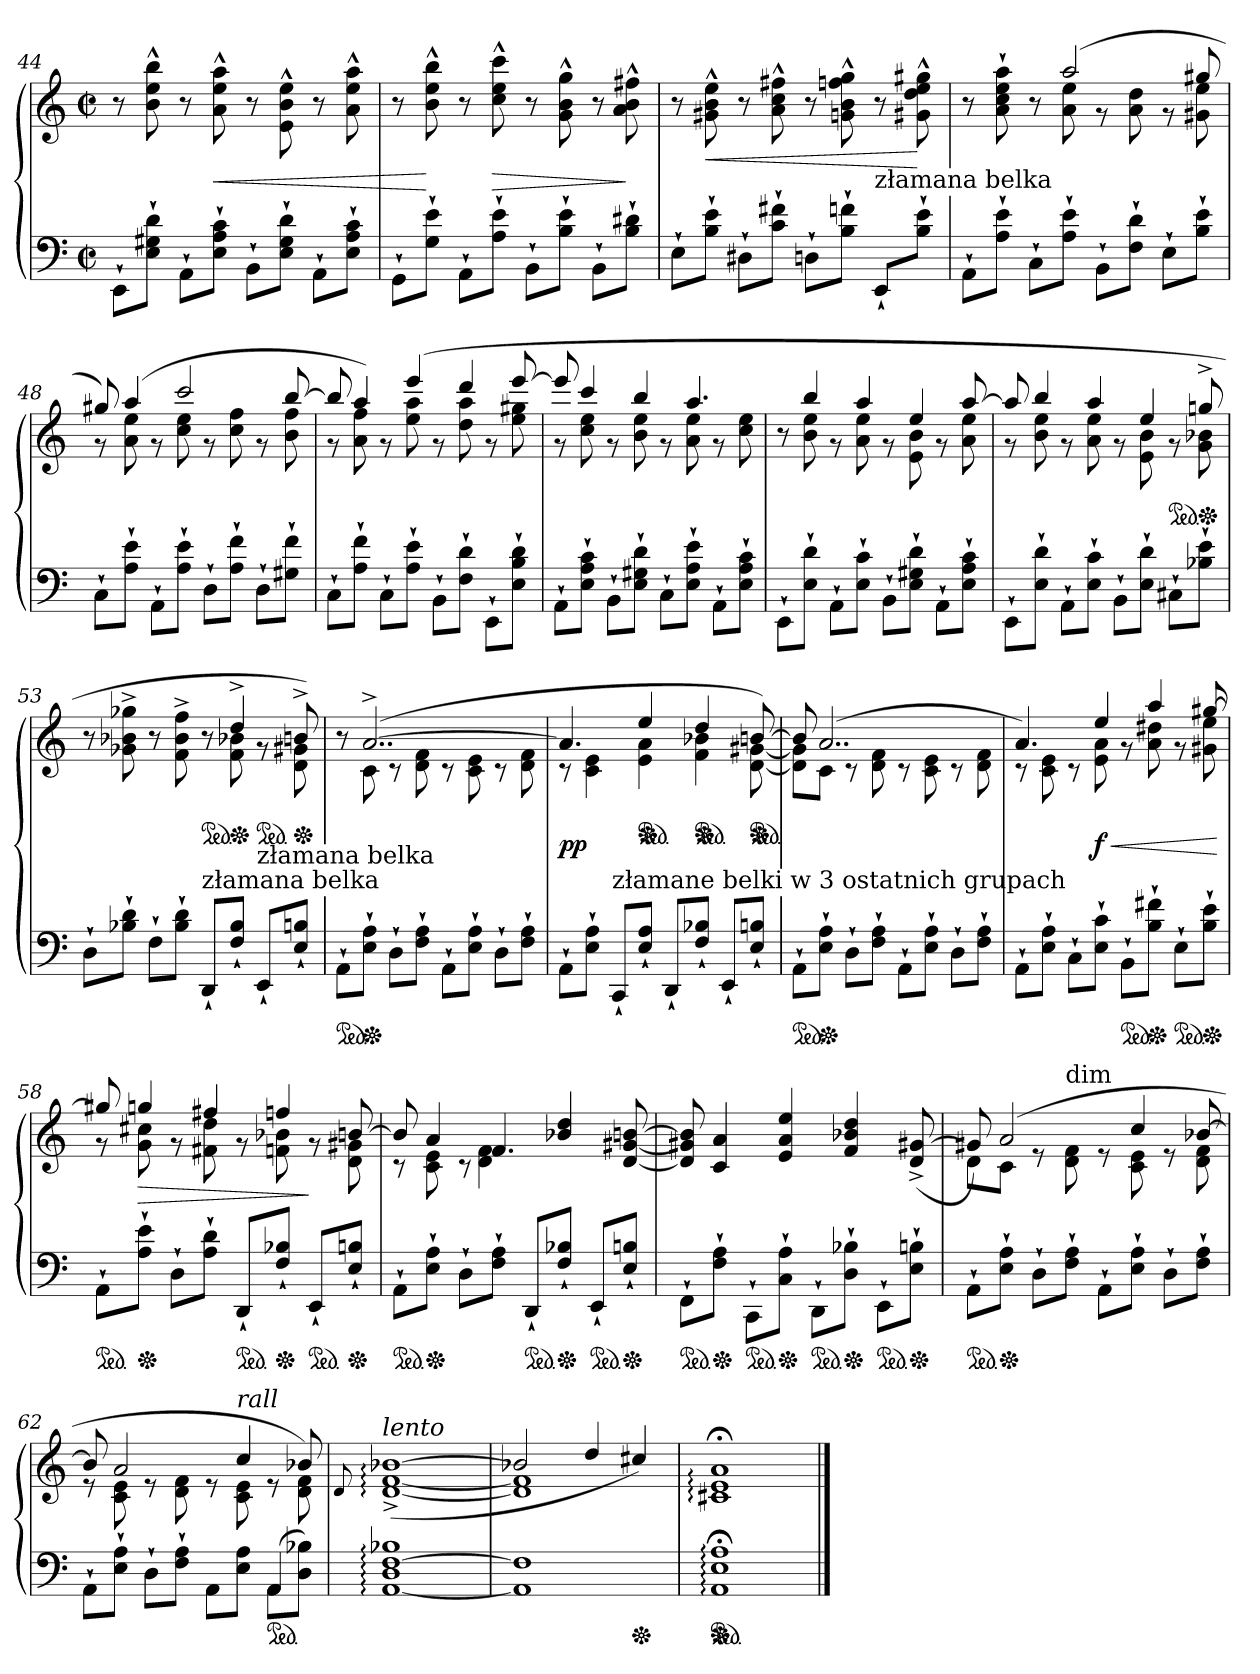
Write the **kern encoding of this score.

**kern	**kern	**dynam
*part1	*part1	*part1
*staff2	*staff1	*staff1/2
*clefF4	*clefG2	*
*k[]	*k[]	*
*M2/2	*M2/2	*
*met(c|)	*met(c|)	*
=44	=44	=44
8EE`>\L	8r	.
8E`>\ 8G#X`>\ 8d`>\J	8b^^> 8ee^^> 8bb^^>	.
8AA`>L	8r	.
8E`> 8A`> 8c`>J	8a^^> 8ee^^> 8aa^^>	<
8BB`>L	8r	.
8E`> 8G#`> 8d`>J	8e^^>\ 8b^^>\ 8ee^^>\	.
8AA`>L	8r	.
8E`> 8A`> 8c`>J	8a^^> 8ee^^> 8aa^^>	.
=45	=45	=45
8GG`>L	8r	.
8G`> 8e`>J	8b^^> 8ee^^> 8bb^^>	[
8AA`>L	8r	.
8A`> 8e`>J	8cc^^> 8ee^^> 8ccc^^>	>
8BB`>L	8r	.
8B`> 8e`>J	8g^^> 8b^^> 8gg^^>	.
8BB`>L	8r	.
8B`> 8d#X`>J	8a^^> 8b^^> 8ff#X^^>	]
=46	=46	=46
8E`>L	8r	.
8B`> 8e`>J	8g#X^^> 8b^^> 8ee^^>	<
8D#X`>L	8r	.
8c`> 8f#X`>J	8a^^> 8cc^^> 8ff#X^^>	.
8Dn`>L	8r	.
8B`> 8fn`>J	8gn^^> 8b^^> 8ffn^^> 8gg^^>	.
!LO:TX:a:t=złamana belka	!	!
8EE`>/L	8r	.
8B`>\ 8e`>\J	8g#X^^> 8dd^^> 8ee^^> 8gg#X^^>	[
=47	=47	=47
*	*^	*
8AA`>L	4.rbbbyy	8r	.
8A`> 8e`>J	.	8a`> 8cc`> 8ee`> 8aa`>	.
8C`>L	.	8r	.
8A`> 8e`>J	(2aa	8a 8ee	.
8BB`>L	.	8r	.
8F`> 8d`>J	.	8a 8dd	.
8E`>L	.	8r	.
8B`> 8e`>J	8gg#X	8g#X 8ee	.
=48	=48	=48	=48
8C`>L	8gg#X)	8r	.
8A`> 8e`>J	(4aa	8a 8ee	.
8AA`>L	.	8r	.
8A`> 8e`>J	2ccc	8cc 8ee	.
8D`>L	.	8r	.
8A`> 8f`>J	.	8cc 8ff	.
8D`>L	.	8r	.
8G#X`> 8f`>J	[8bb	8b 8ff	.
=49	=49	=49	=49
8C`>L	8bb]	8r	.
8A`> 8f`>J	4aa)	8a 8ff	.
8C`>L	.	8r	.
8A`> 8e`>J	(4eee	8ee 8aa	.
8BB`>L	.	8r	.
8F`> 8d`>J	4ddd	8dd 8aa	.
8EE`>\L	.	8r	.
8E`>\ 8B`>\ 8d`>\J	[8eee	8ee 8gg#X	.
=50	=50	=50	=50
8AA`>L	8eee]	8r	.
8E`> 8A`> 8c`>J	4ccc	8cc 8ee	.
8BB`>L	.	8r	.
8E`> 8G#X`> 8d`>J	4bb	8b 8ee	.
8C`>L	.	8r	.
8E`> 8A`> 8e`>J	4.aa	8a 8ee	.
8AA`>L	.	8r	.
8E`> 8A`> 8c`>J	.	8cc 8ee	.
=51	=51	=51	=51
8EE`>\L	8rbbbyy	8r	.
8E`>\ 8d`>\J	4bb	8b 8ee	.
8AA`>L	.	8r	.
8E`> 8c`>J	4aa	8a 8ee	.
8BB`>L	.	8r	.
8E`> 8G#X`> 8d`>J	4ee	8e 8b	.
8AA`>L	.	8r	.
8E`> 8A`> 8c`>J	[8aa	8a 8ee	.
=52	=52	=52	=52
8EE`>\L	8aa]	8r	.
8E`>\ 8d`>\J	4bb	8b 8ee	.
8AA`>L	.	8r	.
8E`> 8c`>J	4aa	8a 8ee	.
8BB`>L	.	8r	.
8E`> 8d`>J	4ee	8e 8b	.
*	*ped	*	*
8C#X`>L	.	8r	.
*	*Xped	*	*
8B-X`> 8e`>J	8ggn^>	8g 8b-X	.
=53	=53	=53	=53
*^	*	*	*
8D`>\L	2ryy	2rbbbyy	8r	.
8B-X`>\ 8d`>\J	.	.	8g-X^> 8b-X^> 8gg-X^>	.
8F`>\L	.	.	8r	.
8B-`>\ 8d`>\J	.	.	8f^> 8b-^> 8ff^>	.
!LO:TX:a:t=złamana belka	!	!	!	!
*	*	*ped	*	*
2rcyy	8DD`>/L	8rcccyy	8r	.
*	*	*Xped	*	*
.	8F`>\ 8B-`>\J	4dd^>	8f 8b-X	.
!	!LO:TX:a:t=złamana belka	!	!	!
*	*	*ped	*	*
.	8EE`>/L	.	8rg	.
*	*	*Xped	*	*
.	8E`>\ 8Bn`>\J	8bn^>)	8d 8g#X	.
*v	*v	*	*	*
=54	=54	=54	=54
*ped	*	*	*
8AA`>\L	8r	8rcccyy	.
*Xped	*	*	*
8E`>\ 8A`>\J	([2..a^	8c	.
8D`>L	.	8r	.
8F`> 8A`>J	.	8d 8f	.
8AA`>\L	.	8rc	.
8E`>\ 8A`>\J	.	8c 8e	.
8D`>L	.	8rc	.
8F`> 8A`>J	.	8d 8f	.
=55	=55	=55	=55
8AA`>\L	4.a]	8rc	pp
8E`>\ 8A`>\J	.	4c 4e	.
!LO:TX:a:t=złamane belki w 3 ostatnich grupach	!	!	!
*	*ped	*	*
8CC`>/L	.	.	.
*	*Xped	*	*
8E`>\ 8A`>\J	4ee	4e 4a	.
*	*ped	*	*
8DD`>/L	.	.	.
*	*Xped	*	*
8F`>\ 8B-X`>\J	4dd	4f 4b-X	.
*	*ped	*	*
8EE`>/L	.	.	.
*	*Xped	*	*
8E`>\ 8Bn`>\J	[8bn)	[8d [8g#X	.
=56	=56	=56	=56
*ped	*	*	*
8AA`>\L	8b]	8d] 8g#]L	.
*Xped	*	*	*
8E`>\ 8A`>\J	(2..a	8cJ	.
8D`>L	.	8rc	.
8F`> 8A`>J	.	8d 8f	.
8AA`>\L	.	8rc	.
8E`>\ 8A`>\J	.	8c 8e	.
8D`>L	.	8rc	.
8F`> 8A`>J	.	8d 8f	.
=57	=57	=57	=57
8AA`>\L	4.a)	8rc	.
8E`>\ 8A`>\J	.	8c 8e	.
8C`>L	.	8rc	.
8E`> 8c`>J	4ee	8e 8a	< f
*ped	*	*	*
8BB`>L	.	8r	.
*Xped	*	*	*
8B`> 8f#X`>J	4aa	8a 8dd#X	.
*ped	*	*	*
8E`>L	.	8r	.
*Xped	*	*	*
8B`> 8e`>J	[8gg#X	8g#X 8ee	.
*	*v	*v	*
.	.	[
=58	=58	=58
*	*^	*
*ped	*	*	*
8AA`>L	8gg#X]	8r	.
*Xped	*	*	*
8A`> 8e`>J	4ggn	8g 8cc#X	>
8D`>L	.	8r	.
8A`> 8d`>J	4ff#X	8f#X 8dd	.
!LO:TX:a:t=złamana belka	!	!	!
*ped	*	*	*
8DD`</L	.	8r	.
*Xped	*	*	*
8F`>\ 8B-X`>\J	4ffn	8fn 8b-X	.
!LO:TX:a:t=złamana belka	!	!	!
*ped	*	*	*
8EE`</L	.	8r	]
*Xped	*	*	*
8E`>\ 8Bn`>\J	[8bn	8d 8g#X	.
=59	=59	=59	=59
*ped	*	*	*
8AA`>\L	8b]	8rc	.
*Xped	*	*	*
8E`>\ 8A`>\J	4a	8c 8e	.
8D`>L	.	8rc	.
!	!LO:N:vis=4.	!	!
8F`> 8A`>J	4f	4d 4f	.
!LO:TX:a:t=złamana belka	!	!	!
*ped	*	*	*
8DD`</L	.	.	.
*Xped	*	*	*
8F`>\ 8B-X`>\J	4b-X/ 4dd/	4.rcyy	.
!LO:TX:a:t=złamana belka	!	!	!
*ped	*	*	*
8EE`</L	.	.	.
*Xped	*	*	*
8E`>\ 8Bn`>\J	[8d [8g#X [8bn	.	.
*	*v	*v	*
=60	=60	=60
*ped	*	*
8FF`>\L	8d] 8g#X] 8b]	.
*Xped	*	*
8F`>\ 8A`>\J	4c 4a	.
*ped	*	*
8CC`>\L	.	.
*Xped	*	*
8C`>\ 8A`>\J	4e 4a 4ee	.
*ped	*	*
8DD`>\L	.	.
*Xped	*	*
8D`>\ 8B-X`>\J	4f 4b-X 4dd	.
*ped	*	*
8EE`>\L	.	.
*Xped	*	*
8E`>\ 8Bn`>\J	(8d^> [8g#X^>	.
=61	=61	=61
*	*^	*
*ped	*	*	*
8AA`>\L	8g#X])	8dL	.
*Xped	*	*	*
8E`>\ 8A`>\J	(2a	8cJ	.
8D`>L	.	8re	.
!	!	!LO:TX:a:t=dim	!
8F`> 8A`>J	.	8d 8f	.
8AA`>\L	.	8re	.
8E`>\ 8A`>\J	4cc	8c 8e	.
8D`>L	.	8re	.
8F`> 8A`>J	[8b-X	8d 8f	.
=62	=62	=62	=62
*^	*	*	*
2.ryy	8AA`>\L	8b-]	8re	.
.	8E`>\ 8A`>\J	2a	8c 8e	.
.	8D`>L	.	8re	.
.	8F`> 8A`>J	.	8d 8f	.
.	8AA\L	.	8re	.
!	!	!LO:TX:a:i:t=rall	!	!
.	8E\ 8A\J	4cc	8c 8e	.
*ped	*	*	*	*
(4AA	8AAL	.	8re	.
.	8D 8B-XJ)	8b-X)	8d 8f	.
*v	*v	*	*	*
*	*v	*v	*
=63	=63	=63
.	8qqd	.
!	!LO:TX:a:i:t=lento	!
[1AA: 1D: [1F: 1B-X:	(>[1d:^< [1f:^< [1b-X:^<	.
=64	=64	=64
*	*^	*
1AA] 1F]	2b-X]	1d] 1f]	.
.	4dd	.	.
*Xped	*	*	*
.	4cc#X)	.	.
*	*v	*v	*
=65	=65	=65
*ped	*	*
*Xped	*	*
1AA;<: 1E;<: 1A;<:	1c#X;<: 1e;<: 1a;<:	.
==	==	==
*-	*-	*-
